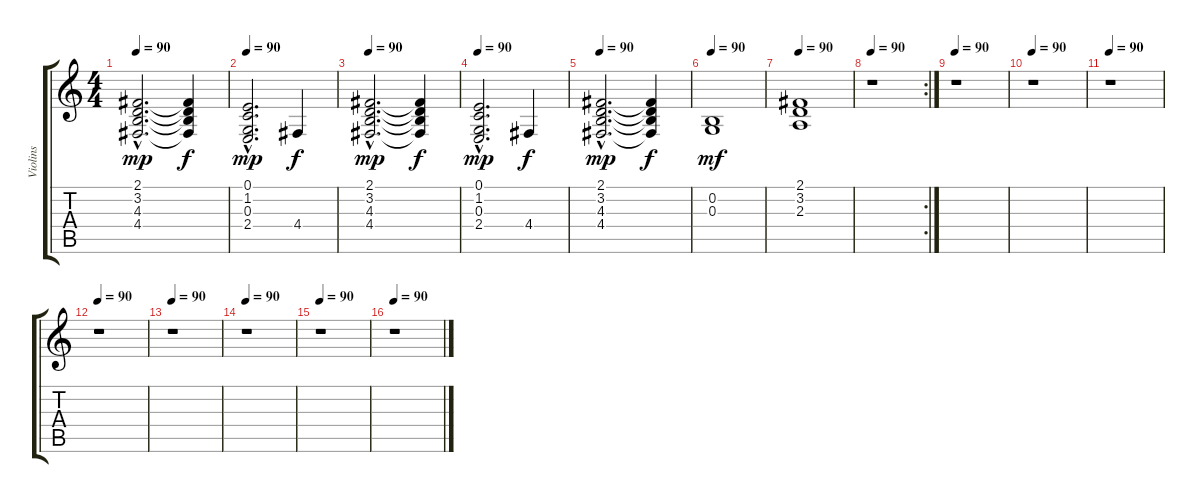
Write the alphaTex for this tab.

\track ("Violins" "Violins") {instrument synthstrings1}
\staff {score tabs}
\tuning (E4 B3 G3 D3 A2 E2) {hide}
\ts (4 4)
\tempo 90
\clef g2
\ks c
(2.1{hac} 3.2{hac} 4.3{hac} 4.4{hac}).2{d dy mp} (2.1{t} 3.2{t} 4.3{t} 4.4{t}).4{dy f} |
\tempo 90
(0.1{hac} 1.2{hac} 0.3{hac} 2.4{hac}).2{d dy mp} 4.4.4{dy f} |
\tempo 90
(2.1{hac} 3.2{hac} 4.3{hac} 4.4{hac}).2{d dy mp} (2.1{t} 3.2{t} 4.3{t} 4.4{t}).4{dy f} |
\tempo 90
(0.1{hac} 1.2{hac} 0.3{hac} 2.4{hac}).2{d dy mp} 4.4.4{dy f} |
\tempo 90
(2.1{hac} 3.2{hac} 4.3{hac} 4.4{hac}).2{d dy mp} (2.1{t} 3.2{t} 4.3{t} 4.4{t}).4{dy f} |
\tempo 90
(0.2 0.3).1{dy mf} |
\tempo 90
(2.1 3.2 2.3).1 |
\rc 2
\tempo 90
r.1 |
\tempo 90
r.1 |
\tempo 90
r.1 |
\tempo 90
r.1 |
\tempo 90
r.1 |
\tempo 90
r.1 |
\tempo 90
r.1 |
\tempo 90
r.1 |
\tempo 90
r.1
